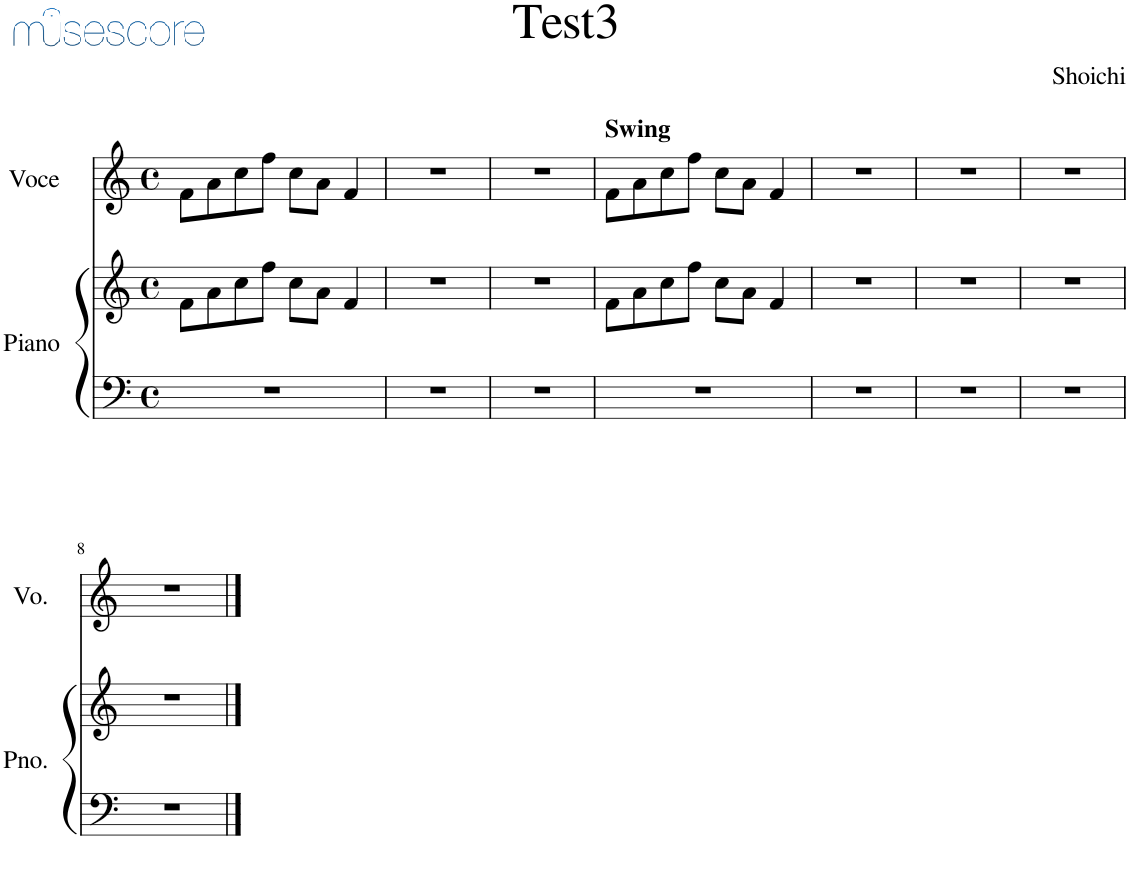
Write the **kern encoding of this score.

**kern	**kern	**kern
*part2	*part2	*part1
*staff3	*staff2	*staff1
*I"Piano	*	*I"Voce
*I'Pno.	*	*I'Vo.
*clefF4	*clefG2	*clefG2
*k[]	*k[]	*k[]
*M4/4	*M4/4	*M4/4
*met(c)	*met(c)	*met(c)
=1	=1	=1
1r	8f\L	8f\L
.	8a\	8a\
.	8cc\	8cc\
.	8ff\J	8ff\J
.	8cc\L	8cc\L
.	8a\J	8a\J
.	4f/	4f/
=2	=2	=2
1r	1r	1r
=3	=3	=3
1r	1r	1r
=4	=4	=4
!	!	!LO:TX:a:B:t=Swing
1r	8f\L	8f\L
.	8a\	8a\
.	8cc\	8cc\
.	8ff\J	8ff\J
.	8cc\L	8cc\L
.	8a\J	8a\J
.	4f/	4f/
=5	=5	=5
1r	1r	1r
=6	=6	=6
1r	1r	1r
=7	=7	=7
1r	1r	1r
!!LO:LB:g=z
=8	=8	=8
1r	1r	1r
==	==	==
*-	*-	*-
